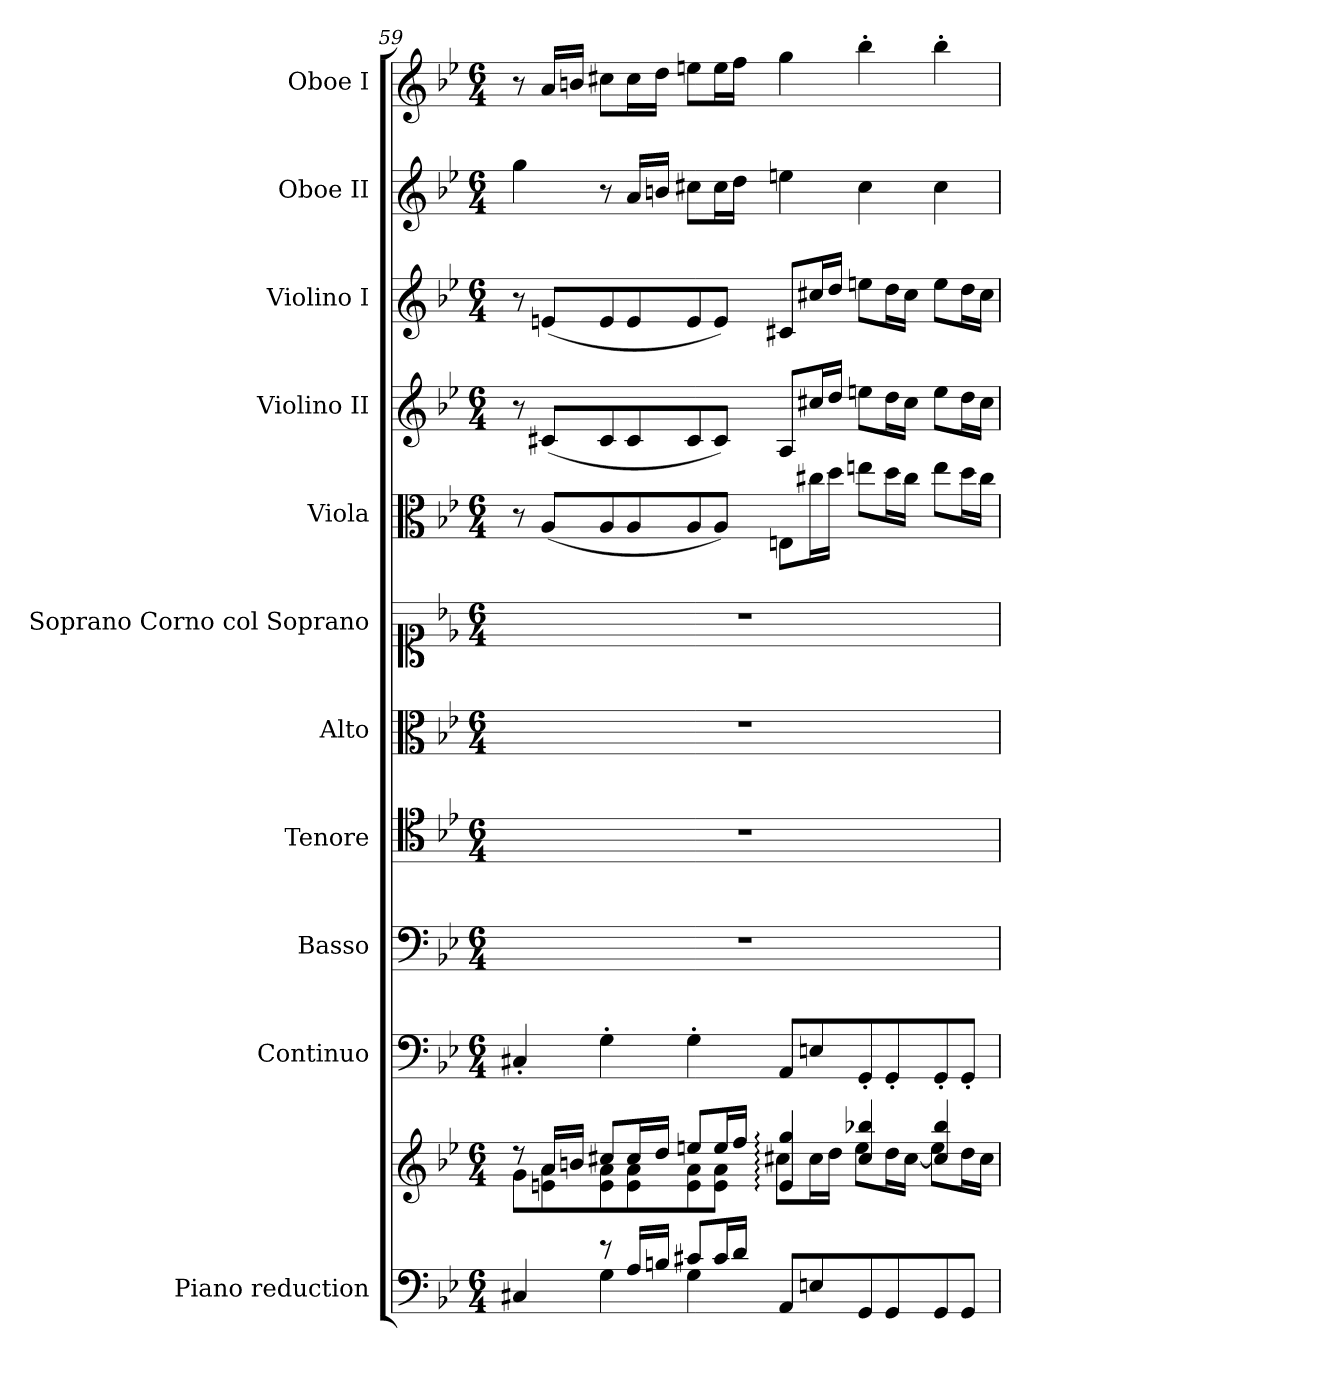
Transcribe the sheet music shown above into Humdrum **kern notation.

**kern	**kern	**kern	**kern	**kern	**kern	**kern	**kern	**kern	**kern	**kern	**kern
*part11	*part11	*part10	*part9	*part8	*part7	*part6	*part5	*part4	*part3	*part2	*part1
*staff12	*staff11	*staff10	*staff9	*staff8	*staff7	*staff6	*staff5	*staff4	*staff3	*staff2	*staff1
*I"Piano reduction	*	*I"Continuo	*I"Basso	*I"Tenore	*I"Alto	*I"Soprano Corno col Soprano	*I"Viola	*I"Violino II	*I"Violino I	*I"Oboe II	*I"Oboe I
*I'Pno	*	*	*	*	*	*	*I'Vla	*I'Vln	*I'Vln	*I'Ob	*I'Ob
*clefF4	*clefG2	*clefF4	*clefF4	*clefC4	*clefC3	*clefC1	*clefC3	*clefG2	*clefG2	*clefG2	*clefG2
*k[b-e-]	*k[b-e-]	*k[b-e-]	*k[b-e-]	*k[b-e-]	*k[b-e-]	*k[b-e-]	*k[b-e-]	*k[b-e-]	*k[b-e-]	*k[b-e-]	*k[b-e-]
*M6/4	*M6/4	*M6/4	*M6/4	*M6/4	*M6/4	*M6/4	*M6/4	*M6/4	*M6/4	*M6/4	*M6/4
=59	=59	=59	=59	=59	=59	=59	=59	=59	=59	=59	=59
*^	*^	*	*	*	*	*	*	*	*	*	*
4ryy	4C#X/	8r	8g\L	4C#X'/	1.r	1.r	1.r	1.r	8r	8r	8r	4gg\	8r
.	.	16a/LL	8en\ 8a\	.	.	.	.	.	(<8A/L	(<8c#X/L	(<8en/L	.	16a/LL
.	.	16bn/JJ	.	.	.	.	.	.	.	.	.	.	16bn/JJ
8r	4G\	8cc#X/L	8e\ 8a\	4G'\	.	.	.	.	8A/	8c#/	8e/	8r	8cc#X\L
16A/LL	.	16cc#/L	8e\ 8a\	.	.	.	.	.	8A/	8c#/	8e/	16a/LL	16cc#\L
16Bn/JJ	.	16dd/JJ	.	.	.	.	.	.	.	.	.	16bn/JJ	16dd\JJ
8c#X/L	4G\	8een/L	8e\ 8a\	4G'\	.	.	.	.	8A/	8c#/	8e/	8cc#X\L	8een\L
16c#/L	.	16ee/L	8e\ 8a\J	.	.	.	.	.	8A/J)	8c#/J)	8e/J)	16cc#\L	16ee\L
16d/JJ	.	16ff/JJ	.	.	.	.	.	.	.	.	.	16dd\JJ	16ff\JJ
2.ryy	8AA/L	4e/: 4gg/:	8cc#X\L	8AA/L	.	.	.	.	8En\L	8A/L	8c#X/L	4een\	4gg\
.	8En/	.	16cc#\L	8En/	.	.	.	.	16cc#X\L	16cc#X/L	16cc#X/L	.	.
.	.	.	16dd\JJ	.	.	.	.	.	16dd\JJ	16dd/JJ	16dd/JJ	.	.
.	8GG/	4cc#/ 4bb-X/	8ee\L	8GG'/	.	.	.	.	8een\L	8een\L	8een\L	4cc#\	4bb-'\
.	8GG/	.	16dd\L	8GG'/	.	.	.	.	16dd\L	16dd\L	16dd\L	.	.
.	.	.	[16cc#\JJ	.	.	.	.	.	16cc#\JJ	16cc#\JJ	16cc#\JJ	.	.
.	8GG/	4cc#/] 4bb-/	8ee\L	8GG'/	.	.	.	.	8ee\L	8ee\L	8ee\L	4cc#\	4bb-'\
.	8GG/J	.	16dd\L	8GG'/J	.	.	.	.	16dd\L	16dd\L	16dd\L	.	.
.	.	.	16cc#\JJ	.	.	.	.	.	16cc#\JJ	16cc#\JJ	16cc#\JJ	.	.
*v	*v	*	*	*	*	*	*	*	*	*	*	*	*
*	*v	*v	*	*	*	*	*	*	*	*	*	*
=	=	=	=	=	=	=	=	=	=	=	=
*-	*-	*-	*-	*-	*-	*-	*-	*-	*-	*-	*-
